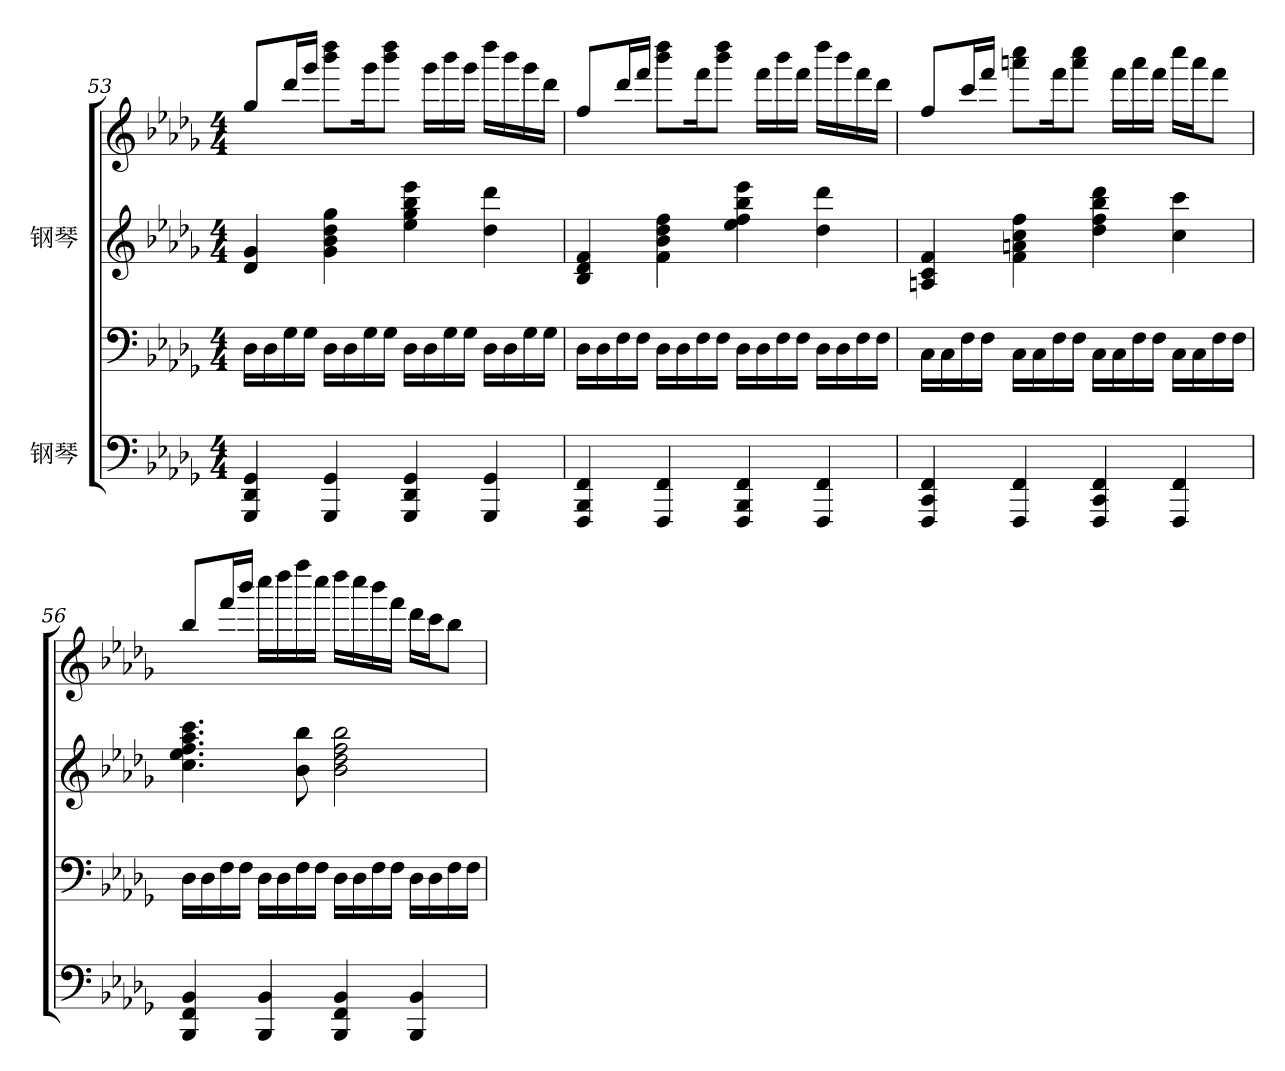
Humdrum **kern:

**kern	**kern	**kern	**kern
*part2	*part2	*part1	*part1
*staff4	*staff3	*staff2	*staff1
*I"钢琴	*	*I"钢琴	*
*clefF4	*clefF4	*clefG2	*clefG2
*k[b-e-a-d-g-]	*k[b-e-a-d-g-]	*k[b-e-a-d-g-]	*k[b-e-a-d-g-]
*M4/4	*M4/4	*M4/4	*M4/4
=53	=53	=53	=53
4GGG-/ 4DD-/ 4GG-/	16D-\LL	4d-/ 4g-/	8gg-/L
.	16D-\	.	.
.	16G-\	.	16ddd-/L
.	16G-\JJ	.	16ggg-/JJ
4GGG-/ 4GG-/	16D-\LL	4g-\ 4b-\ 4dd-\ 4gg-\	8bbb-\ 8dddd-\L
.	16D-\	.	.
.	16G-\	.	16ggg-\K
.	16G-\JJ	.	8bbb-\ 8dddd-\J
4GGG-/ 4DD-/ 4GG-/	16D-\LL	4ee-\ 4gg-\ 4bb-\ 4eee-\	.
.	16D-\	.	16ggg-\LL
.	16G-\	.	16bbb-\
.	16G-\JJ	.	16ggg-\JJ
4GGG-/ 4GG-/	16D-\LL	4dd-\ 4ddd-\	16dddd-\LL
.	16D-\	.	16bbb-\
.	16G-\	.	16ggg-\
.	16G-\JJ	.	16ddd-\JJ
=54	=54	=54	=54
4FFF/ 4BBB-/ 4FF/	16D-\LL	4B-/ 4d-/ 4f/	8ff/L
.	16D-\	.	.
.	16F\	.	16ddd-/L
.	16F\JJ	.	16fff/JJ
4FFF/ 4FF/	16D-\LL	4f\ 4b-\ 4dd-\ 4ff\	8bbb-\ 8dddd-\L
.	16D-\	.	.
.	16F\	.	16fff\K
.	16F\JJ	.	8bbb-\ 8dddd-\J
4FFF/ 4BBB-/ 4FF/	16D-\LL	4ee-\ 4ff\ 4bb-\ 4eee-\	.
.	16D-\	.	16fff\LL
.	16F\	.	16bbb-\
.	16F\JJ	.	16fff\JJ
4FFF/ 4FF/	16D-\LL	4dd-\ 4ddd-\	16dddd-\LL
.	16D-\	.	16bbb-\
.	16F\	.	16fff\
.	16F\JJ	.	16ddd-\JJ
=55	=55	=55	=55
4FFF/ 4CC/ 4FF/	16C\LL	4An/ 4c/ 4f/	8ff/L
.	16C\	.	.
.	16F\	.	16ccc/L
.	16F\JJ	.	16fff/JJ
4FFF/ 4FF/	16C\LL	4f\ 4an\ 4cc\ 4ff\	8aaan\ 8cccc\L
.	16C\	.	.
.	16F\	.	16fff\K
.	16F\JJ	.	8aaa\ 8cccc\J
4FFF/ 4CC/ 4FF/	16C\LL	4dd-\ 4ff\ 4bb-\ 4ddd-\	.
.	16C\	.	16fff\LL
.	16F\	.	16aaa\
.	16F\JJ	.	16fff\JJ
4FFF/ 4FF/	16C\LL	4cc\ 4ccc\	16cccc\LL
.	16C\	.	16aaa\J
.	16F\	.	8fff\J
.	16F\JJ	.	.
=56	=56	=56	=56
4BBB-/ 4FF/ 4BB-/	16D-\LL	4.cc\ 4.ee-\ 4.ff\ 4.aa-\ 4.ccc\	8bb-/L
.	16D-\	.	.
.	16F\	.	16fff/L
.	16F\JJ	.	16bbb-/JJ
4BBB-/ 4BB-/	16D-\LL	.	16cccc\LL
.	16D-\	.	16dddd-\
.	16F\	8b-\ 8bb-\	16ffff\
.	16F\JJ	.	16cccc\JJ
4BBB-/ 4FF/ 4BB-/	16D-\LL	2b-\ 2dd-\ 2ff\ 2bb-\	16dddd-\LL
.	16D-\	.	16cccc\
.	16F\	.	16bbb-\
.	16F\JJ	.	16fff\JJ
4BBB-/ 4BB-/	16D-\LL	.	16ddd-\LL
.	16D-\	.	16ccc\J
.	16F\	.	8bb-\J
.	16F\JJ	.	.
=	=	=	=
*-	*-	*-	*-
